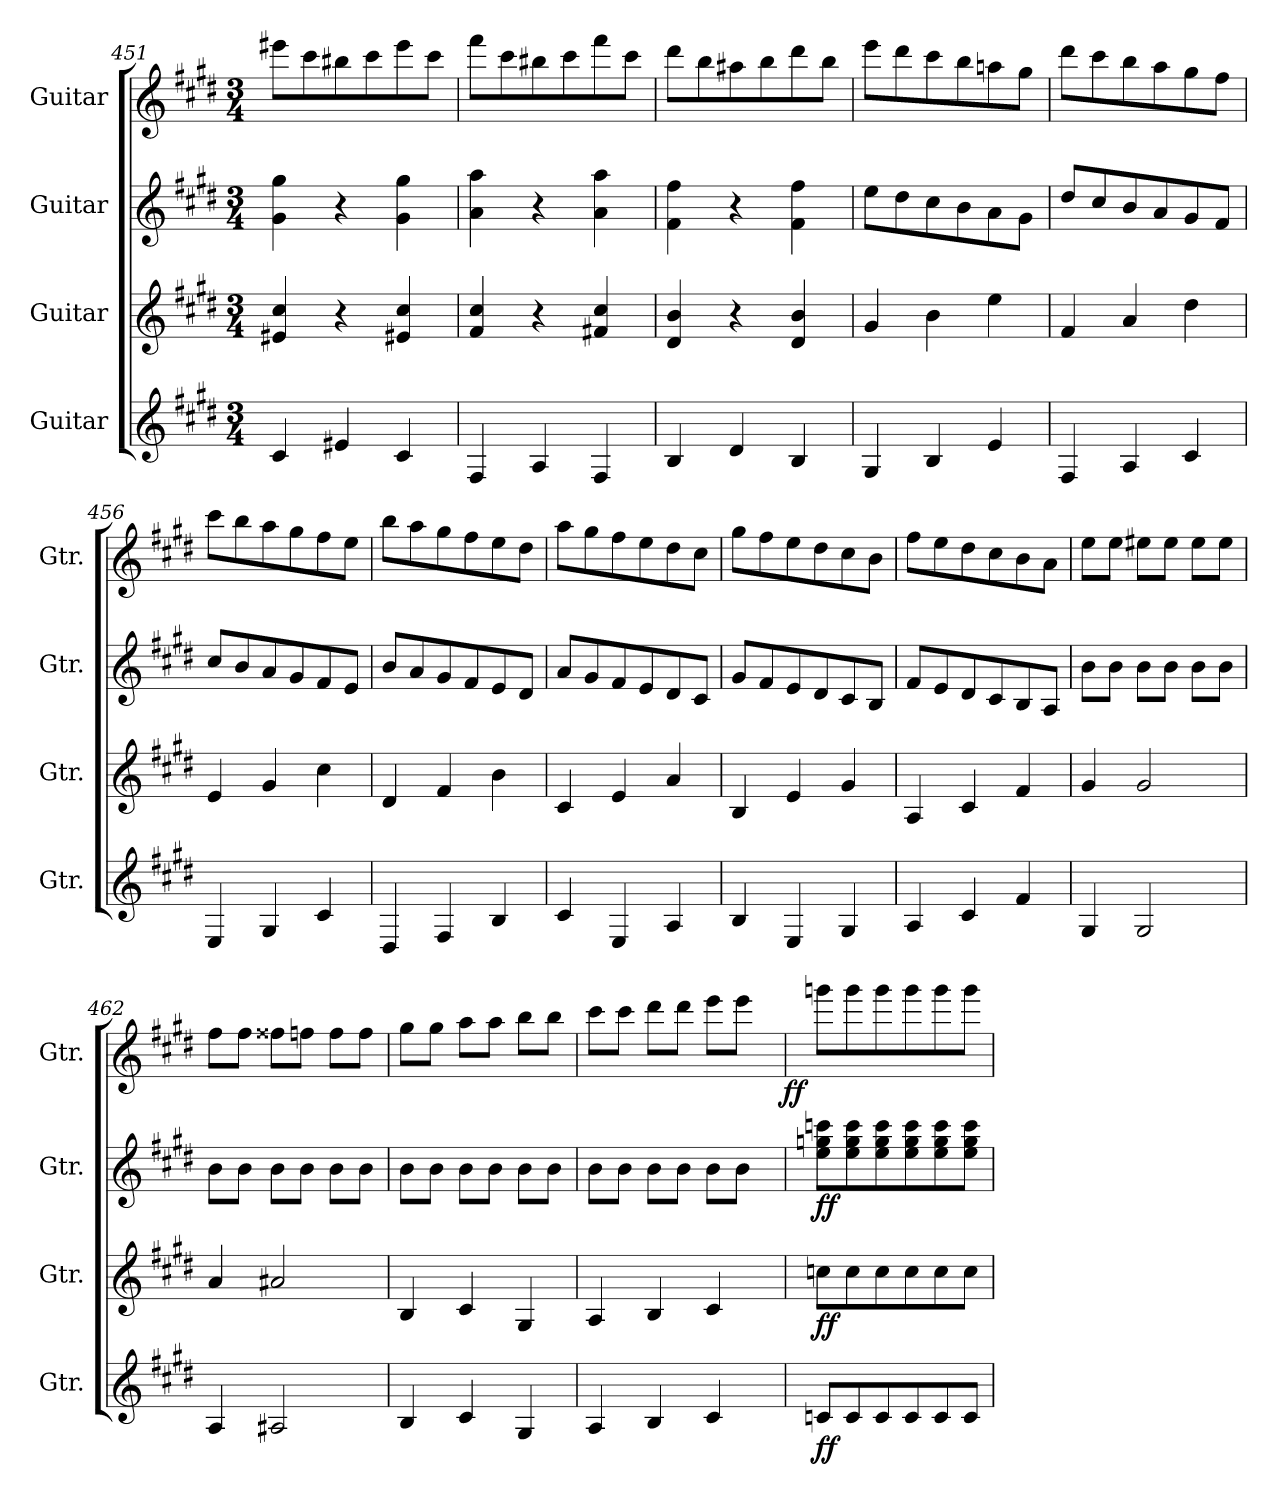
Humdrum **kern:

**kern	**dynam	**kern	**dynam	**kern	**dynam	**kern	**dynam
*part4	*part4	*part3	*part3	*part2	*part2	*part1	*part1
*staff4	*staff4	*staff3	*staff3	*staff2	*staff2	*staff1	*staff1
*I"Guitar	*	*I"Guitar	*	*I"Guitar	*	*I"Guitar	*
*I'Gtr.	*	*I'Gtr.	*	*I'Gtr.	*	*I'Gtr.	*
!!LO:PB:g=z
*clefG2	*	*clefG2	*	*clefG2	*	*clefG2	*
*ITrd7c12	*	*ITrd7c12	*	*ITrd7c12	*	*ITrd7c12	*
*k[f#c#g#d#]	*	*k[f#c#g#d#]	*	*k[f#c#g#d#]	*	*k[f#c#g#d#]	*
*E:	*	*E:	*	*E:	*	*E:	*
*M3/4	*	*M3/4	*	*M3/4	*	*M3/4	*
=451	=451	=451	=451	=451	=451	=451	=451
4C#i/	.	4E#Xi/ 4c#i	.	4G#i\ 4g#i	.	8ee#Xi\L	.
.	.	.	.	.	.	8cc#i\	.
4E#Xi/	.	4r	.	4r	.	8b#Xi\	.
.	.	.	.	.	.	8cc#i\	.
4C#i/	.	4E#Xi/ 4c#i	.	4G#i\ 4g#i	.	8ee#i\	.
.	.	.	.	.	.	8cc#i\J	.
=452	=452	=452	=452	=452	=452	=452	=452
4FF#i/	.	4F#i/ 4c#i	.	4Ai\ 4ai	.	8ff#i\L	.
.	.	.	.	.	.	8cc#i\	.
4AAi/	.	4r	.	4r	.	8b#Xi\	.
.	.	.	.	.	.	8cc#i\	.
4FF#i/	.	4F#Xi/ 4c#i	.	4Ai\ 4ai	.	8ff#i\	.
.	.	.	.	.	.	8cc#i\J	.
=453	=453	=453	=453	=453	=453	=453	=453
4BBi/	.	4D#i/ 4Bi	.	4F#i\ 4f#i	.	8dd#i\L	.
.	.	.	.	.	.	8bi\	.
4D#i/	.	4r	.	4r	.	8a#Xi\	.
.	.	.	.	.	.	8bi\	.
4BBi/	.	4D#i/ 4Bi	.	4F#i\ 4f#i	.	8dd#i\	.
.	.	.	.	.	.	8bi\J	.
=454	=454	=454	=454	=454	=454	=454	=454
4GG#i/	.	4G#i/	.	8ei\L	.	8eei\L	.
.	.	.	.	8d#i\	.	8dd#i\	.
4BBi/	.	4Bi\	.	8c#i\	.	8cc#i\	.
.	.	.	.	8Bi\	.	8bi\	.
4Ei/	.	4ei\	.	8Ai\	.	8ani\	.
.	.	.	.	8G#i\J	.	8g#i\J	.
=455	=455	=455	=455	=455	=455	=455	=455
4FF#i/	.	4F#i/	.	8d#i/L	.	8dd#i\L	.
.	.	.	.	8c#i/	.	8cc#i\	.
4AAi/	.	4Ai/	.	8Bi/	.	8bi\	.
.	.	.	.	8Ai/	.	8ai\	.
4C#i/	.	4d#i\	.	8G#i/	.	8g#i\	.
.	.	.	.	8F#i/J	.	8f#i\J	.
!!LO:LB:g=z
=456	=456	=456	=456	=456	=456	=456	=456
4EEi/	.	4Ei/	.	8c#i/L	.	8cc#i\L	.
.	.	.	.	8Bi/	.	8bi\	.
4GG#i/	.	4G#i/	.	8Ai/	.	8ai\	.
.	.	.	.	8G#i/	.	8g#i\	.
4C#i/	.	4c#i\	.	8F#i/	.	8f#i\	.
.	.	.	.	8Ei/J	.	8ei\J	.
=457	=457	=457	=457	=457	=457	=457	=457
4DD#i/	.	4D#i/	.	8Bi/L	.	8bi\L	.
.	.	.	.	8Ai/	.	8ai\	.
4FF#i/	.	4F#i/	.	8G#i/	.	8g#i\	.
.	.	.	.	8F#i/	.	8f#i\	.
4BBi/	.	4Bi\	.	8Ei/	.	8ei\	.
.	.	.	.	8D#i/J	.	8d#i\J	.
=458	=458	=458	=458	=458	=458	=458	=458
4C#i/	.	4C#i/	.	8Ai/L	.	8ai\L	.
.	.	.	.	8G#i/	.	8g#i\	.
4EEi/	.	4Ei/	.	8F#i/	.	8f#i\	.
.	.	.	.	8Ei/	.	8ei\	.
4AAi/	.	4Ai/	.	8D#i/	.	8d#i\	.
.	.	.	.	8C#i/J	.	8c#i\J	.
=459	=459	=459	=459	=459	=459	=459	=459
4BBi/	.	4BBi/	.	8G#i/L	.	8g#i\L	.
.	.	.	.	8F#i/	.	8f#i\	.
4EEi/	.	4Ei/	.	8Ei/	.	8ei\	.
.	.	.	.	8D#i/	.	8d#i\	.
4GG#i/	.	4G#i/	.	8C#i/	.	8c#i\	.
.	.	.	.	8BBi/J	.	8Bi\J	.
=460	=460	=460	=460	=460	=460	=460	=460
4AAi/	.	4AAi/	.	8F#i/L	.	8f#i\L	.
.	.	.	.	8Ei/	.	8ei\	.
4C#i/	.	4C#i/	.	8D#i/	.	8d#i\	.
.	.	.	.	8C#i/	.	8c#i\	.
4F#i/	.	4F#i/	.	8BBi/	.	8Bi\	.
.	.	.	.	8AAi/J	.	8Ai\J	.
!!LO:LB:g=z
=461	=461	=461	=461	=461	=461	=461	=461
4GG#i/	.	4G#i/	.	8Bi\L	.	8ei\L	.
.	.	.	.	8Bi\J	.	8ei\J	.
2GG#i/	.	2G#i/	.	8Bi\L	.	8e#Xi\L	.
.	.	.	.	8Bi\J	.	8e#i\J	.
.	.	.	.	8Bi\L	.	8e#i\L	.
.	.	.	.	8Bi\J	.	8e#i\J	.
=462	=462	=462	=462	=462	=462	=462	=462
4AAi/	.	4Ai/	.	8Bi\L	.	8f#i\L	.
.	.	.	.	8Bi\J	.	8f#i\J	.
2AA#Xi/	.	2A#Xi/	.	8Bi\L	.	8f##Xi\L	.
.	.	.	.	8Bi\J	.	8fi\J	.
.	.	.	.	8Bi\L	.	8fi\L	.
.	.	.	.	8Bi\J	.	8fi\J	.
=463	=463	=463	=463	=463	=463	=463	=463
4BBi/	.	4BBi/	.	8Bi\L	.	8g#i\L	.
.	.	.	.	8Bi\J	.	8g#i\J	.
4C#i/	.	4C#i/	.	8Bi\L	.	8ai\L	.
.	.	.	.	8Bi\J	.	8ai\J	.
4GG#i/	.	4GG#i/	.	8Bi\L	.	8bi\L	.
.	.	.	.	8Bi\J	.	8bi\J	.
=464	=464	=464	=464	=464	=464	=464	=464
*	*	*	*	*	*	*^	*
4AAi/	.	4AAi/	.	8Bi\L	.	8cc#i\L	2ryy	.
.	.	.	.	8Bi\J	.	8cc#i\J	.	.
4BBi/	.	4BBi/	.	8Bi\L	.	8dd#i\L	.	.
.	.	.	.	8Bi\J	.	8dd#i\J	.	.
4C#i/	.	4C#i/	.	8Bi\L	.	8eei\L	8ryy	.
.	.	.	.	8Bi\J	.	8eei\J	16ryy	.
.	.	.	.	.	.	.	32ryy	.
.	.	.	.	.	.	.	64ryy	.
.	.	.	.	.	.	.	128...ryy	.
.	.	.	.	.	.	.	1024ryy	ff
*	*	*	*	*	*	*v	*v	*
=465	=465	=465	=465	=465	=465	=465	=465
8Cni/L	ff	8cni\L	ff	8ei\ 8gni 8ccniL	ff	8ggni\L	.
8Ci/	.	8ci\	.	8ei\ 8gi 8cci	.	8ggi\	.
8Ci/	.	8ci\	.	8ei\ 8gi 8cci	.	8ggi\	.
8Ci/	.	8ci\	.	8ei\ 8gi 8cci	.	8ggi\	.
8Ci/	.	8ci\	.	8ei\ 8gi 8cci	.	8ggi\	.
8Ci/J	.	8ci\J	.	8ei\ 8gi 8cciJ	.	8ggi\J	.
=	=	=	=	=	=	=	=
*-	*-	*-	*-	*-	*-	*-	*-
